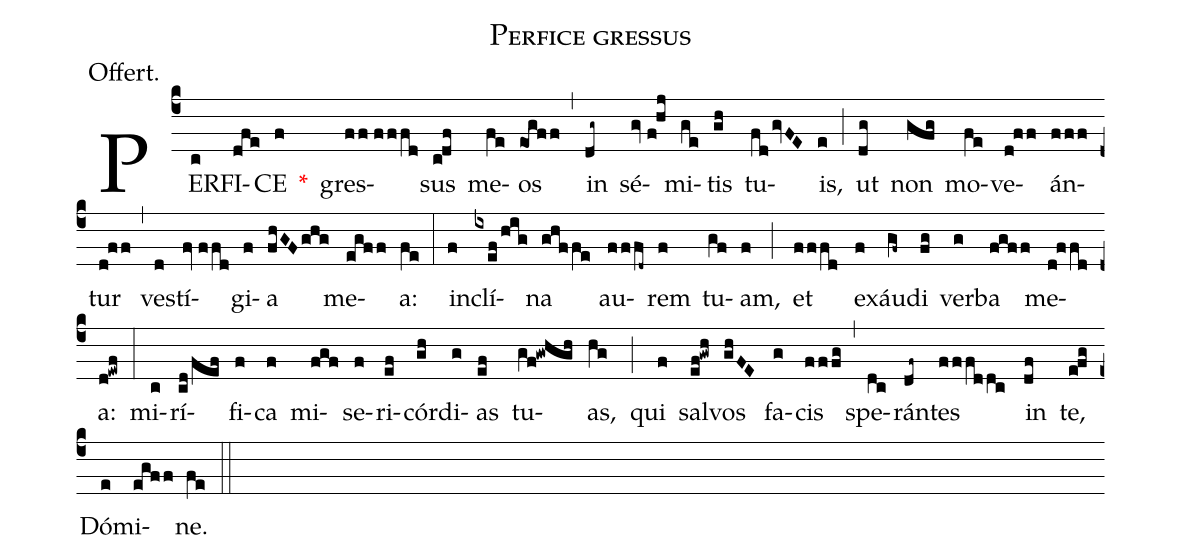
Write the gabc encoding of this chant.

name:Perfice gressus;
annotation:Offert.;
mode:IV.;
office-part:Offertory;
%%
(c4) PER(c)FI(dfe)CE(f) <v>\red{*}</v>() gres(ff//fffd)sus(c!df) me(fe)os(eogff) (,) in(dg~) sé(gv//f!hj)mi(ge)tis(gh) tu(fdgvFE)is,(e) (;) ut(dg) non(gfg) mo(fe)ve(d!ff)án(fff)tur(d!ff) (,) ves(d)tí(fv//ffd)gi(f)a(fhGFghg) me(egff)a:(fe) (:) in(f)clí(ixef/hig)na(ghffe) au(fffd~)rem(f) tu(gf)am,(f) (;) et(fffd) ex(f)áu(gf~)di(fg) ver(g)ba(fgff) me(d!ffd)a:(d!ewf) (:) mi(c)rí(cd/fef)fi(f)ca(f) mi(fgf)se(f)ri(ef)cór(gh)di(g)as(ef) tu(gf!gwhgh)as,(hg) (;) qui(f) sal(ef!gwh)vos(ghFE) fa(g)cis(fffg) (,) spe(dc)rán(df~)tes(fffddc) in(df) te,(e!fg) Dó(e)mi(egff)ne.(fe) (::)
